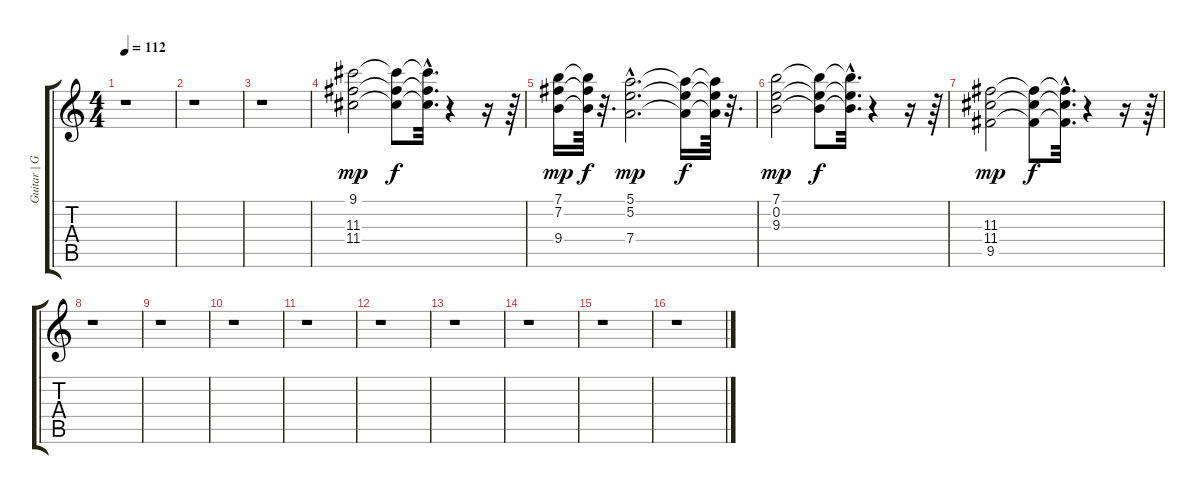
\track ("Guitar | Guns n' Roses" "Guitar | G") {instrument overdrivenguitar}
\staff {score tabs}
\tuning (E4 B3 G3 D3 A2 E2) {hide}
\ts (4 4)
\tempo 112
\clef g2
\ks c
r.1{dy f} |
r.1 |
r.1 |
(9.1 11.3 11.4).2{dy mp} (9.1{t} 11.3{t} 11.4{t}).8{dy f} (9.1{hac t} 11.3{hac t} 11.4{hac t}).32{d} r.4 r.16 r.64 |
(7.1 7.2 9.4).16{dy mp} (7.1{t} 7.2{t} 9.4{t}).64{dy f} r.32{d} (5.1{hac} 5.2{hac} 7.4{hac}).2{d dy mp} (5.1{t} 5.2{t} 7.4{t}).16{dy f} (5.1{t} 5.2{t} 7.4{t}).64 r.32{d} |
(7.1 0.2 9.3).2{dy mp} (7.1{t} 0.2{t} 9.3{t}).8{dy f} (7.1{hac t} 0.2{hac t} 9.3{hac t}).32{d} r.4 r.16 r.64 |
(11.3 11.4 9.5).2{dy mp} (11.3{t} 11.4{t} 9.5{t}).8{dy f} (11.3{hac t} 11.4{hac t} 9.5{hac t}).32{d} r.4 r.16 r.64 |
r.1 |
r.1 |
r.1 |
r.1 |
r.1 |
r.1 |
r.1 |
r.1 |
r.1
